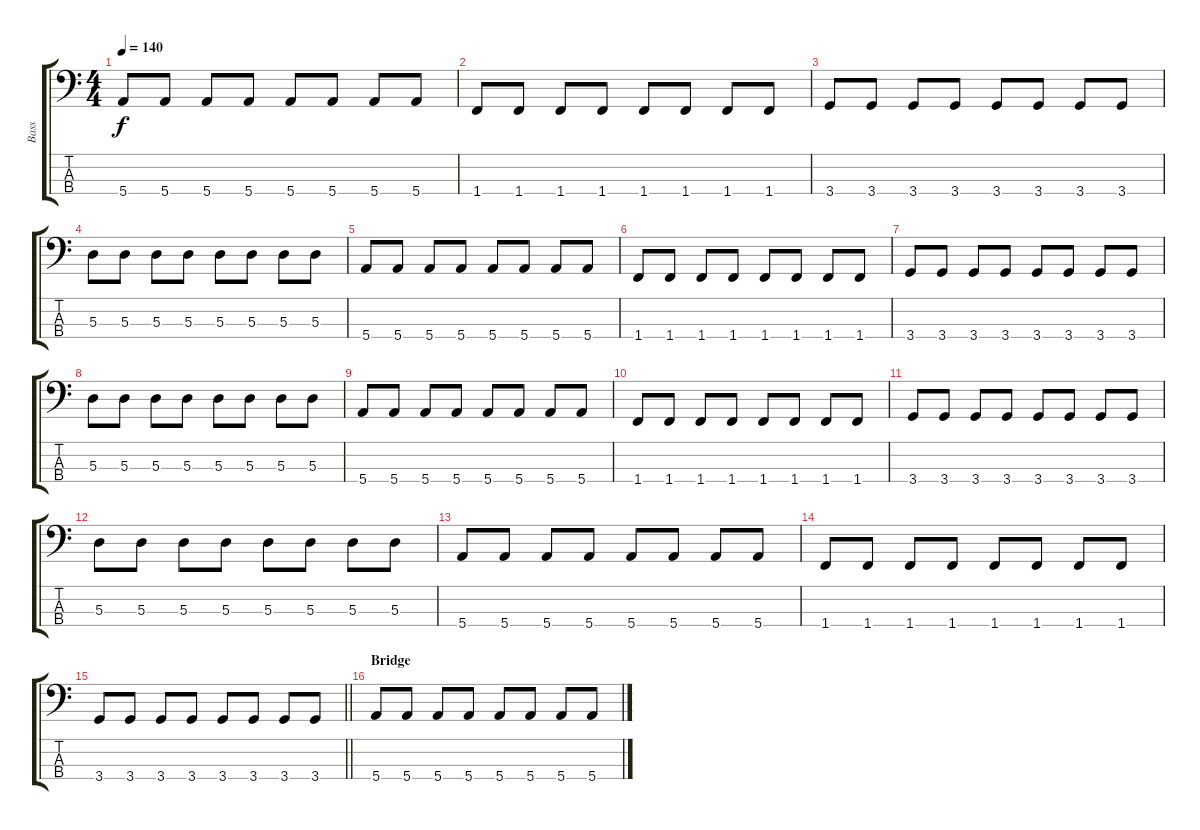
\track ("Bass" "Bass") {instrument electricbassfinger}
\staff {score tabs}
\tuning (G2 D2 A1 E1) {hide}
\ts (4 4)
\tempo 140
\clef f4
\ks c
5.4.8{dy f} 5.4.8 5.4.8 5.4.8 5.4.8 5.4.8 5.4.8 5.4.8 |
1.4.8 1.4.8 1.4.8 1.4.8 1.4.8 1.4.8 1.4.8 1.4.8 |
3.4.8 3.4.8 3.4.8 3.4.8 3.4.8 3.4.8 3.4.8 3.4.8 |
5.3.8 5.3.8 5.3.8 5.3.8 5.3.8 5.3.8 5.3.8 5.3.8 |
5.4.8 5.4.8 5.4.8 5.4.8 5.4.8 5.4.8 5.4.8 5.4.8 |
1.4.8 1.4.8 1.4.8 1.4.8 1.4.8 1.4.8 1.4.8 1.4.8 |
3.4.8 3.4.8 3.4.8 3.4.8 3.4.8 3.4.8 3.4.8 3.4.8 |
5.3.8 5.3.8 5.3.8 5.3.8 5.3.8 5.3.8 5.3.8 5.3.8 |
5.4.8 5.4.8 5.4.8 5.4.8 5.4.8 5.4.8 5.4.8 5.4.8 |
1.4.8 1.4.8 1.4.8 1.4.8 1.4.8 1.4.8 1.4.8 1.4.8 |
3.4.8 3.4.8 3.4.8 3.4.8 3.4.8 3.4.8 3.4.8 3.4.8 |
5.3.8 5.3.8 5.3.8 5.3.8 5.3.8 5.3.8 5.3.8 5.3.8 |
5.4.8 5.4.8 5.4.8 5.4.8 5.4.8 5.4.8 5.4.8 5.4.8 |
1.4.8 1.4.8 1.4.8 1.4.8 1.4.8 1.4.8 1.4.8 1.4.8 |
\barLineRight lightlight
3.4.8 3.4.8 3.4.8 3.4.8 3.4.8 3.4.8 3.4.8 3.4.8 |
\section ("" "Bridge ")
5.4.8 5.4.8 5.4.8 5.4.8 5.4.8 5.4.8 5.4.8 5.4.8
